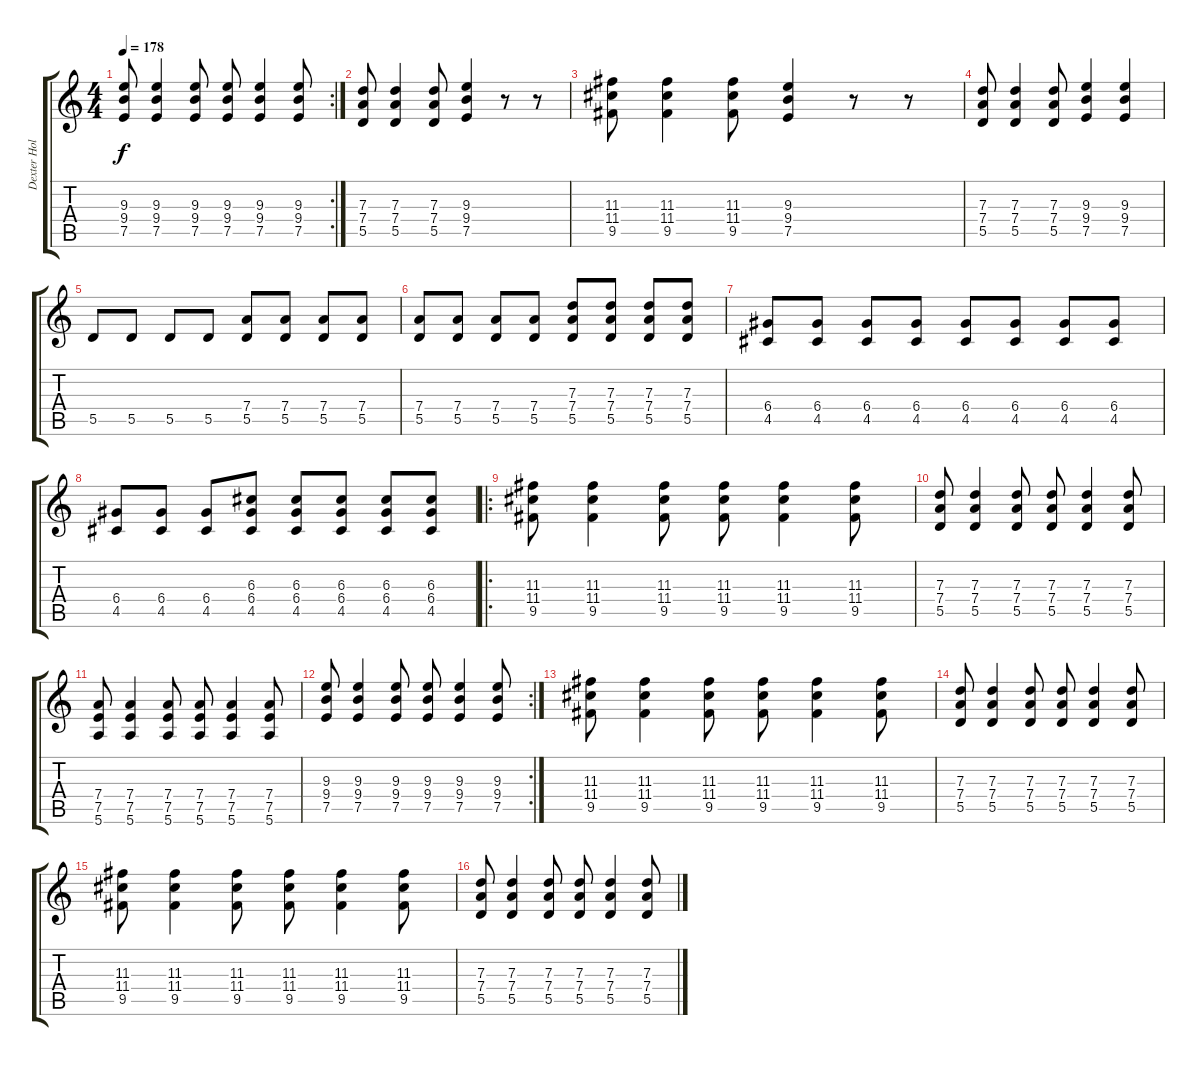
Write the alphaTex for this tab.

\track ("Dexter Holland" "Dexter Hol") {instrument distortionguitar}
\staff {score tabs}
\tuning (E4 B3 G3 D3 A2 E2) {hide}
\rc 2
\ts (4 4)
\tempo 178
\clef g2
\ks c
(9.3 9.4 7.5).8{dy f} (9.3 9.4 7.5).4 (9.3 9.4 7.5).8 (9.3 9.4 7.5).8 (9.3 9.4 7.5).4 (9.3 9.4 7.5).8 |
(7.3 7.4 5.5).8 (7.3 7.4 5.5).4 (7.3 7.4 5.5).8 (9.3 9.4 7.5).4 r.8 r.8 |
(11.3 11.4 9.5).8 (11.3 11.4 9.5).4 (11.3 11.4 9.5).8 (9.3 9.4 7.5).4 r.8 r.8 |
(7.3 7.4 5.5).8 (7.3 7.4 5.5).4 (7.3 7.4 5.5).8 (9.3 9.4 7.5).4 (9.3 9.4 7.5).4 |
5.5.8 5.5.8 5.5.8 5.5.8 (7.4 5.5).8 (7.4 5.5).8 (7.4 5.5).8 (7.4 5.5).8 |
(7.4 5.5).8 (7.4 5.5).8 (7.4 5.5).8 (7.4 5.5).8 (7.3 7.4 5.5).8 (7.3 7.4 5.5).8 (7.3 7.4 5.5).8 (7.3 7.4 5.5).8 |
(6.4 4.5).8 (6.4 4.5).8 (6.4 4.5).8 (6.4 4.5).8 (6.4 4.5).8 (6.4 4.5).8 (6.4 4.5).8 (6.4 4.5).8 |
(6.4 4.5).8 (6.4 4.5).8 (6.4 4.5).8 (6.3 6.4 4.5).8 (6.3 6.4 4.5).8 (6.3 6.4 4.5).8 (6.3 6.4 4.5).8 (6.3 6.4 4.5).8 |
\ro
(11.3 11.4 9.5).8 (11.3 11.4 9.5).4 (11.3 11.4 9.5).8 (11.3 11.4 9.5).8 (11.3 11.4 9.5).4 (11.3 11.4 9.5).8 |
(7.3 7.4 5.5).8 (7.3 7.4 5.5).4 (7.3 7.4 5.5).8 (7.3 7.4 5.5).8 (7.3 7.4 5.5).4 (7.3 7.4 5.5).8 |
(7.4 7.5 5.6).8 (7.4 7.5 5.6).4 (7.4 7.5 5.6).8 (7.4 7.5 5.6).8 (7.4 7.5 5.6).4 (7.4 7.5 5.6).8 |
\rc 2
(9.3 9.4 7.5).8 (9.3 9.4 7.5).4 (9.3 9.4 7.5).8 (9.3 9.4 7.5).8 (9.3 9.4 7.5).4 (9.3 9.4 7.5).8 |
(11.3 11.4 9.5).8 (11.3 11.4 9.5).4 (11.3 11.4 9.5).8 (11.3 11.4 9.5).8 (11.3 11.4 9.5).4 (11.3 11.4 9.5).8 |
(7.3 7.4 5.5).8 (7.3 7.4 5.5).4 (7.3 7.4 5.5).8 (7.3 7.4 5.5).8 (7.3 7.4 5.5).4 (7.3 7.4 5.5).8 |
(11.3 11.4 9.5).8 (11.3 11.4 9.5).4 (11.3 11.4 9.5).8 (11.3 11.4 9.5).8 (11.3 11.4 9.5).4 (11.3 11.4 9.5).8 |
(7.3 7.4 5.5).8 (7.3 7.4 5.5).4 (7.3 7.4 5.5).8 (7.3 7.4 5.5).8 (7.3 7.4 5.5).4 (7.3 7.4 5.5).8
